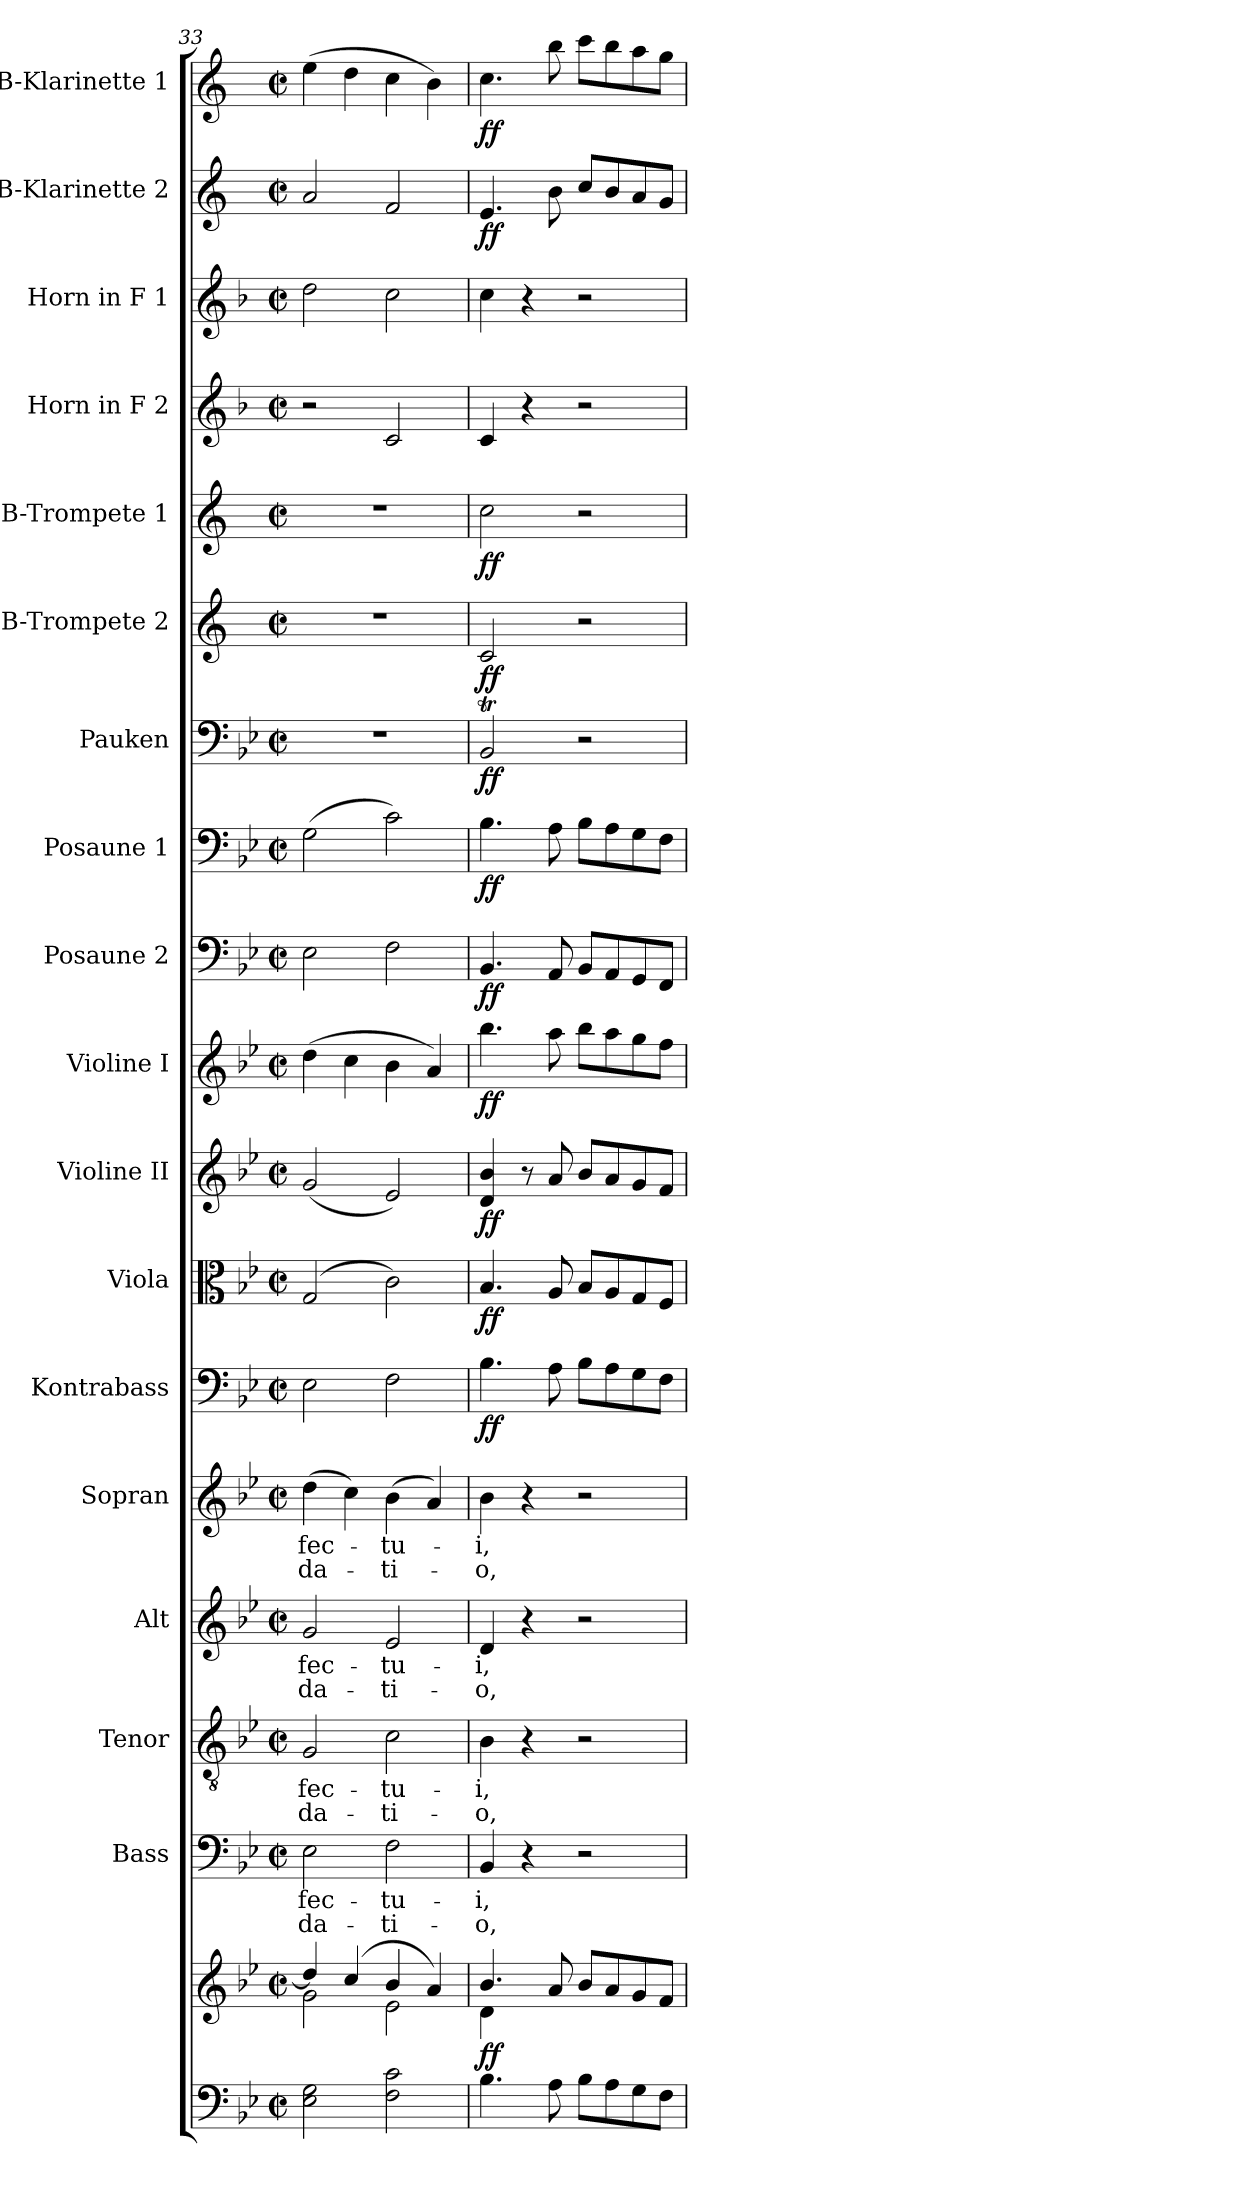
**kern	**kern	**dynam	**kern	**text	**text	**kern	**text	**text	**kern	**text	**text	**kern	**text	**text	**kern	**dynam	**kern	**dynam	**kern	**dynam	**kern	**dynam	**kern	**dynam	**kern	**dynam	**kern	**dynam	**kern	**dynam	**kern	**dynam	**kern	**kern	**kern	**dynam	**kern	**dynam
*part18	*part18	*part18	*part17	*part17	*part17	*part16	*part16	*part16	*part15	*part15	*part15	*part14	*part14	*part14	*part13	*part13	*part12	*part12	*part11	*part11	*part10	*part10	*part9	*part9	*part8	*part8	*part7	*part7	*part6	*part6	*part5	*part5	*part4	*part3	*part2	*part2	*part1	*part1
*staff19	*staff18	*staff18/19	*staff17	*staff17	*staff17	*staff16	*staff16	*staff16	*staff15	*staff15	*staff15	*staff14	*staff14	*staff14	*staff13	*staff13	*staff12	*staff12	*staff11	*staff11	*staff10	*staff10	*staff9	*staff9	*staff8	*staff8	*staff7	*staff7	*staff6	*staff6	*staff5	*staff5	*staff4	*staff3	*staff2	*staff2	*staff1	*staff1
*	*	*	*I"Bass	*	*	*I"Tenor	*	*	*I"Alt	*	*	*I"Sopran	*	*	*I"Kontrabass	*	*I"Viola	*	*I"Violine II	*	*I"Violine I	*	*I"Posaune 2	*	*I"Posaune 1	*	*I"Pauken	*	*I"B-Trompete 2	*	*I"B-Trompete 1	*	*I"Horn in F 2	*I"Horn in F 1	*I"B-Klarinette 2	*	*I"B-Klarinette 1	*
*	*	*	*I'B.	*	*	*I'T.	*	*	*I'A.	*	*	*I'S.	*	*	*I'Kb.	*	*I'Vla.	*	*I'Vl. II	*	*I'Vl. I	*	*I'Pos. 2	*	*I'Pos. 1	*	*I'Pk.	*	*I'B Trp. 2	*	*I'B Trp. 1	*	*	*	*I'Kl. 2	*	*I'Kl. 1	*
*clefF4	*clefG2	*	*clefF4	*	*	*clefGv2	*	*	*clefG2	*	*	*clefG2	*	*	*clefF4	*	*clefC3	*	*clefG2	*	*clefG2	*	*clefF4	*	*clefF4	*	*clefF4	*	*clefG2	*	*clefG2	*	*clefG2	*clefG2	*clefG2	*	*clefG2	*
*	*	*	*	*	*	*	*	*	*	*	*	*	*	*	*ITrd7c12	*	*	*	*	*	*	*	*	*	*	*	*	*	*ITrd1c2	*	*ITrd1c2	*	*ITrd4c7	*ITrd4c7	*ITrd1c2	*	*ITrd1c2	*
*k[b-e-]	*k[b-e-]	*	*k[b-e-]	*	*	*k[b-e-]	*	*	*k[b-e-]	*	*	*k[b-e-]	*	*	*k[b-e-]	*	*k[b-e-]	*	*k[b-e-]	*	*k[b-e-]	*	*k[b-e-]	*	*k[b-e-]	*	*k[b-e-]	*	*k[b-e-]	*	*k[b-e-]	*	*k[b-e-]	*k[b-e-]	*k[b-e-]	*	*k[b-e-]	*
*B-:	*B-:	*	*B-:	*	*	*B-:	*	*	*B-:	*	*	*B-:	*	*	*B-:	*	*B-:	*	*B-:	*	*B-:	*	*B-:	*	*B-:	*	*B-:	*	*B-:	*	*B-:	*	*B-:	*B-:	*B-:	*	*B-:	*
*M2/2	*M2/2	*	*M2/2	*	*	*M2/2	*	*	*M2/2	*	*	*M2/2	*	*	*M2/2	*	*M2/2	*	*M2/2	*	*M2/2	*	*M2/2	*	*M2/2	*	*M2/2	*	*M2/2	*	*M2/2	*	*M2/2	*M2/2	*M2/2	*	*M2/2	*
*met(c|)	*met(c|)	*	*met(c|)	*	*	*met(c|)	*	*	*met(c|)	*	*	*met(c|)	*	*	*met(c|)	*	*met(c|)	*	*met(c|)	*	*met(c|)	*	*met(c|)	*	*met(c|)	*	*met(c|)	*	*met(c|)	*	*met(c|)	*	*met(c|)	*met(c|)	*met(c|)	*	*met(c|)	*
=33	=33	=33	=33	=33	=33	=33	=33	=33	=33	=33	=33	=33	=33	=33	=33	=33	=33	=33	=33	=33	=33	=33	=33	=33	=33	=33	=33	=33	=33	=33	=33	=33	=33	=33	=33	=33	=33	=33
*	*^	*	*	*	*	*	*	*	*	*	*	*	*	*	*	*	*	*	*	*	*	*	*	*	*	*	*	*	*	*	*	*	*	*	*	*	*	*
!	!	!	!	!	!LO:LY:b	!LO:LY:b	!	!LO:LY:b	!LO:LY:b	!	!LO:LY:b	!LO:LY:b	!	!LO:LY:b	!LO:LY:b	!	!	!	!	!	!	!	!	!	!	!	!	!	!	!	!	!	!	!	!	!	!	!	!
2E-\ 2G\	4dd/]	2g\	.	2E-\	-fec-	-da-	2G/	-fec-	-da-	2g/	-fec-	-da-	(>4dd\	-fec-	-da-	2EE-\	.	(2G/	.	(<2g/	.	(>4dd\	.	2E-\	.	(>2G\	.	1r	.	1r	.	1r	.	2r	2g\	2g/	.	(>4dd\	.
.	(4cc/	.	.	.	.	.	.	.	.	.	.	.	4cc\)	.	.	.	.	.	.	.	.	4cc\	.	.	.	.	.	.	.	.	.	.	.	.	.	.	.	4cc\	.
!	!	!	!	!	!LO:LY:b	!LO:LY:b	!	!LO:LY:b	!LO:LY:b	!	!LO:LY:b	!LO:LY:b	!	!LO:LY:b	!LO:LY:b	!	!	!	!	!	!	!	!	!	!	!	!	!	!	!	!	!	!	!	!	!	!	!	!
2F\ 2c\	4b-/	2e-\	.	2F\	-tu-	-ti-	2c\	-tu-	-ti-	2e-/	-tu-	-ti-	(>4b-\	-tu-	-ti-	2FF\	.	2c\)	.	2e-/)	.	4b-\	.	2F\	.	2c\)	.	.	.	.	.	.	.	2F/	2f\	2e-/	.	4b-\	.
.	4a/)	.	.	.	.	.	.	.	.	.	.	.	4a/)	.	.	.	.	.	.	.	.	4a/)	.	.	.	.	.	.	.	.	.	.	.	.	.	.	.	4a\)	.
!!LO:PB:g=z
=34	=34	=34	=34	=34	=34	=34	=34	=34	=34	=34	=34	=34	=34	=34	=34	=34	=34	=34	=34	=34	=34	=34	=34	=34	=34	=34	=34	=34	=34	=34	=34	=34	=34	=34	=34	=34	=34	=34	=34
!	!	!	!LO:DY:b	!	!LO:LY:b	!LO:LY:b	!	!LO:LY:b	!LO:LY:b	!	!LO:LY:b	!LO:LY:b	!	!LO:LY:b	!LO:LY:b	!	!LO:DY:b	!	!LO:DY:b	!	!LO:DY:b	!	!LO:DY:b	!	!LO:DY:b	!	!LO:DY:b	!	!LO:DY:b	!	!LO:DY:b	!	!LO:DY:b	!	!	!	!LO:DY:b	!	!LO:DY:b
4.B-\	4.b-/	4d\	ff	4BB-/	-i,	-o,	4B-\	-i,	-o,	4d/	-i,	-o,	4b-\	-i,	-o,	4.BB-\	ff	4.B-/	ff	4d/ 4b-/	ff	4.bb-\	ff	4.BB-/	ff	4.B-\	ff	2BB-T/	ff	2B-/	ff	2b-\	ff	4F/	4f\	4.d/	ff	4.b-\	ff
.	.	2.ryy	.	4r	.	.	4r	.	.	4r	.	.	4r	.	.	.	.	.	.	8r	.	.	.	.	.	.	.	.	.	.	.	.	.	4r	4r	.	.	.	.
8A\	8a/	.	.	.	.	.	.	.	.	.	.	.	.	.	.	8AA\	.	8A/	.	8a/	.	8aa\	.	8AA/	.	8A\	.	.	.	.	.	.	.	.	.	8a\	.	8aa\	.
8B-\L	8b-/L	.	.	2r	.	.	2r	.	.	2r	.	.	2r	.	.	8BB-\L	.	8B-/L	.	8b-/L	.	8bb-\L	.	8BB-/L	.	8B-\L	.	2r	.	2r	.	2r	.	2r	2r	8b-/L	.	8bb-\L	.
8A\	8a/	.	.	.	.	.	.	.	.	.	.	.	.	.	.	8AA\	.	8A/	.	8a/	.	8aa\	.	8AA/	.	8A\	.	.	.	.	.	.	.	.	.	8a/	.	8aa\	.
8G\	8g/	.	.	.	.	.	.	.	.	.	.	.	.	.	.	8GG\	.	8G/	.	8g/	.	8gg\	.	8GG/	.	8G\	.	.	.	.	.	.	.	.	.	8g/	.	8gg\	.
8F\J	8f/J	.	.	.	.	.	.	.	.	.	.	.	.	.	.	8FF\J	.	8F/J	.	8f/J	.	8ff\J	.	8FF/J	.	8F\J	.	.	.	.	.	.	.	.	.	8f/J	.	8ff\J	.
*	*v	*v	*	*	*	*	*	*	*	*	*	*	*	*	*	*	*	*	*	*	*	*	*	*	*	*	*	*	*	*	*	*	*	*	*	*	*	*	*
=	=	=	=	=	=	=	=	=	=	=	=	=	=	=	=	=	=	=	=	=	=	=	=	=	=	=	=	=	=	=	=	=	=	=	=	=	=	=
*-	*-	*-	*-	*-	*-	*-	*-	*-	*-	*-	*-	*-	*-	*-	*-	*-	*-	*-	*-	*-	*-	*-	*-	*-	*-	*-	*-	*-	*-	*-	*-	*-	*-	*-	*-	*-	*-	*-
